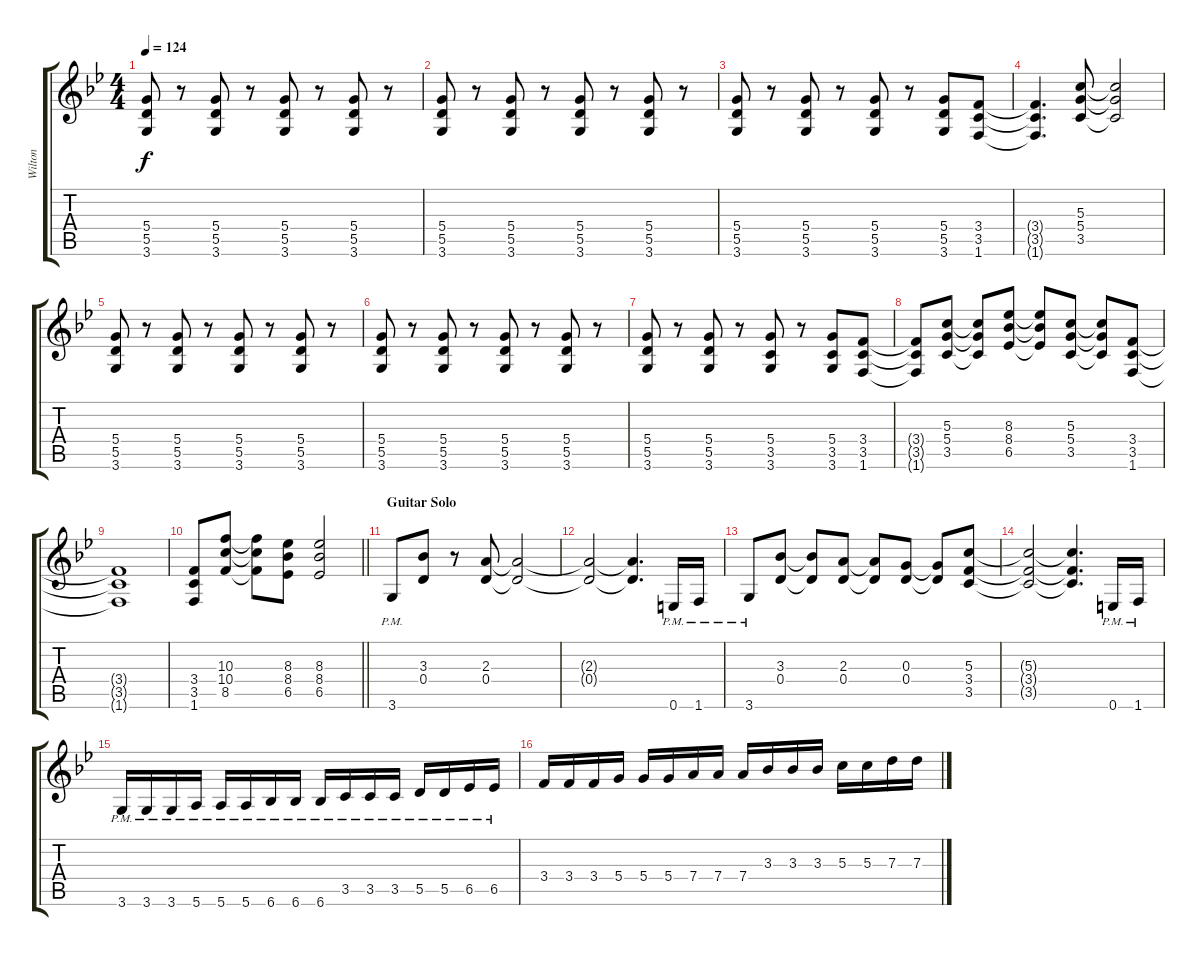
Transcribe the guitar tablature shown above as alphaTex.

\track ("Wilton" "Wilton") {instrument distortionguitar}
\staff {score tabs}
\tuning (E4 B3 G3 D3 A2 E2) {hide}
\ts (4 4)
\tempo 124
\clef g2
\ks gminor
(5.4 5.5 3.6).8{dy f} r.8 (5.4 5.5 3.6).8 r.8 (5.4 5.5 3.6).8 r.8 (5.4 5.5 3.6).8 r.8 |
(5.4 5.5 3.6).8 r.8 (5.4 5.5 3.6).8 r.8 (5.4 5.5 3.6).8 r.8 (5.4 5.5 3.6).8 r.8 |
(5.4 5.5 3.6).8 r.8 (5.4 5.5 3.6).8 r.8 (5.4 5.5 3.6).8 r.8 (5.4 5.5 3.6).8 (3.4 3.5 1.6).8 |
(3.4{t} 3.5{t} 1.6{t}).4{d} (5.3 5.4 3.5).8 (5.3{t} 5.4{t} 3.5{t}).2 |
(5.4 5.5 3.6).8 r.8 (5.4 5.5 3.6).8 r.8 (5.4 5.5 3.6).8 r.8 (5.4 5.5 3.6).8 r.8 |
(5.4 5.5 3.6).8 r.8 (5.4 5.5 3.6).8 r.8 (5.4 5.5 3.6).8 r.8 (5.4 5.5 3.6).8 r.8 |
(5.4 5.5 3.6).8 r.8 (5.4 5.5 3.6).8 r.8 (5.4 3.5 3.6).8 r.8 (5.4 3.5 3.6).8 (3.4 3.5 1.6).8 |
(3.4{t} 3.5{t} 1.6{t}).8 (5.3 5.4 3.5).8 (5.3{t} 5.4{t} 3.5{t}).8 (8.3 8.4 6.5).8 (8.3{t} 8.4{t} 6.5{t}).8 (5.3 5.4 3.5).8 (5.3{t} 5.4{t} 3.5{t}).8 (3.4 3.5 1.6).8 |
(3.4{t} 3.5{t} 1.6{t}).1 |
\barLineRight lightlight
(3.4 3.5 1.6).8 (10.3 10.4 8.5).8 (10.3{t} 10.4{t} 8.5{t}).8 (8.3 8.4 6.5).8 (8.3 8.4 6.5).2 |
\section ("" "Guitar Solo")
3.6{pm}.8 (3.3 0.4).8 r.8 (2.3 0.4).8 (2.3{t} 0.4{t}).2 |
(2.3{t} 0.4{t}).2 (2.3{t} 0.4{t}).4{d} 0.6{pm}.16 1.6{pm}.16 |
3.6{pm}.8 (3.3 0.4).8 (3.3{t} 0.4{t}).8 (2.3 0.4).8 (2.3{t} 0.4{t}).8 (0.3 0.4).8 (0.3{t} 0.4{t}).8 (5.3 3.4 3.5).8 |
(5.3{t} 3.4{t} 3.5{t}).2 (5.3{t} 3.4{t} 3.5{t}).4{d} 0.6{pm}.16 1.6{pm}.16 |
3.6{pm}.16{volume 16} 3.6{pm}.16 3.6{pm}.16 5.6{pm}.16 5.6{pm}.16 5.6{pm}.16 6.6{pm}.16 6.6{pm}.16 6.6{pm}.16 3.5{pm}.16 3.5{pm}.16 3.5{pm}.16 5.5{pm}.16 5.5{pm}.16 6.5{pm}.16 6.5{pm}.16 |
3.4.16 3.4.16 3.4.16 5.4.16 5.4.16 5.4.16 7.4.16 7.4.16 7.4.16 3.3.16 3.3.16 3.3.16 5.3.16 5.3.16 7.3.16 7.3.16
